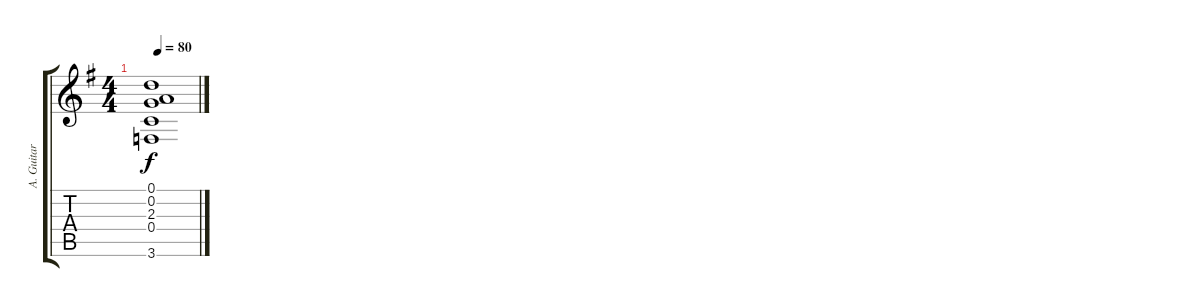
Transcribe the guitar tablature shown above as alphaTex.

\track ("A. Guitar" "A. Guitar") {instrument acousticguitarsteel}
\staff {score tabs}
\tuning (D4 A3 F3 C3 G2 D2) {hide}
\ts (4 4)
\tempo 80
\clef g2
\ks g
(0.1{t} 0.2{t} 2.3{t} 0.4{t} 3.6{t}).1{dy f}
